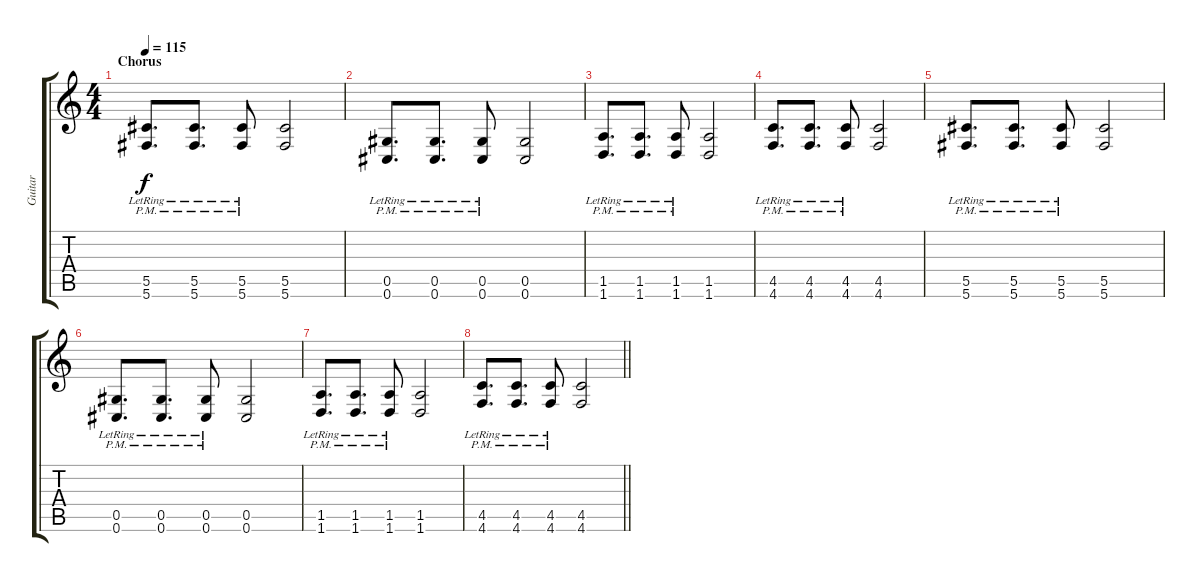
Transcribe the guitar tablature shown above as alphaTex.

\track ("Guitar" "Guitar") {instrument distortionguitar}
\staff {score tabs}
\tuning (Eb4 Bb3 Gb3 Db3 Ab2 Db2) {hide}
\ts (4 4)
\section ("" "Chorus")
\tempo 115
\clef g2
\ks c
(5.5{pm lr} 5.6{pm lr}).8{d dy f} (5.5{pm lr} 5.6{pm lr}).8{d} (5.5{pm lr} 5.6{pm lr}).8 (5.5 5.6).2 |
(0.5{pm lr} 0.6{pm lr}).8{d} (0.5{pm lr} 0.6{pm lr}).8{d} (0.5{pm lr} 0.6{pm lr}).8 (0.5 0.6).2 |
(1.5{pm lr} 1.6{pm lr}).8{d} (1.5{pm lr} 1.6{pm lr}).8{d} (1.5{pm lr} 1.6{pm lr}).8 (1.5 1.6).2 |
(4.5{pm lr} 4.6{pm lr}).8{d} (4.5{pm lr} 4.6{pm lr}).8{d} (4.5{pm lr} 4.6{pm lr}).8 (4.5 4.6).2 |
(5.5{pm lr} 5.6{pm lr}).8{d} (5.5{pm lr} 5.6{pm lr}).8{d} (5.5{pm lr} 5.6{pm lr}).8 (5.5 5.6).2 |
(0.5{pm lr} 0.6{pm lr}).8{d} (0.5{pm lr} 0.6{pm lr}).8{d} (0.5{pm lr} 0.6{pm lr}).8 (0.5 0.6).2 |
(1.5{pm lr} 1.6{pm lr}).8{d} (1.5{pm lr} 1.6{pm lr}).8{d} (1.5{pm lr} 1.6{pm lr}).8 (1.5 1.6).2 |
\barLineRight lightlight
(4.5{pm lr} 4.6{pm lr}).8{d} (4.5{pm lr} 4.6{pm lr}).8{d} (4.5{pm lr} 4.6{pm lr}).8 (4.5 4.6).2
